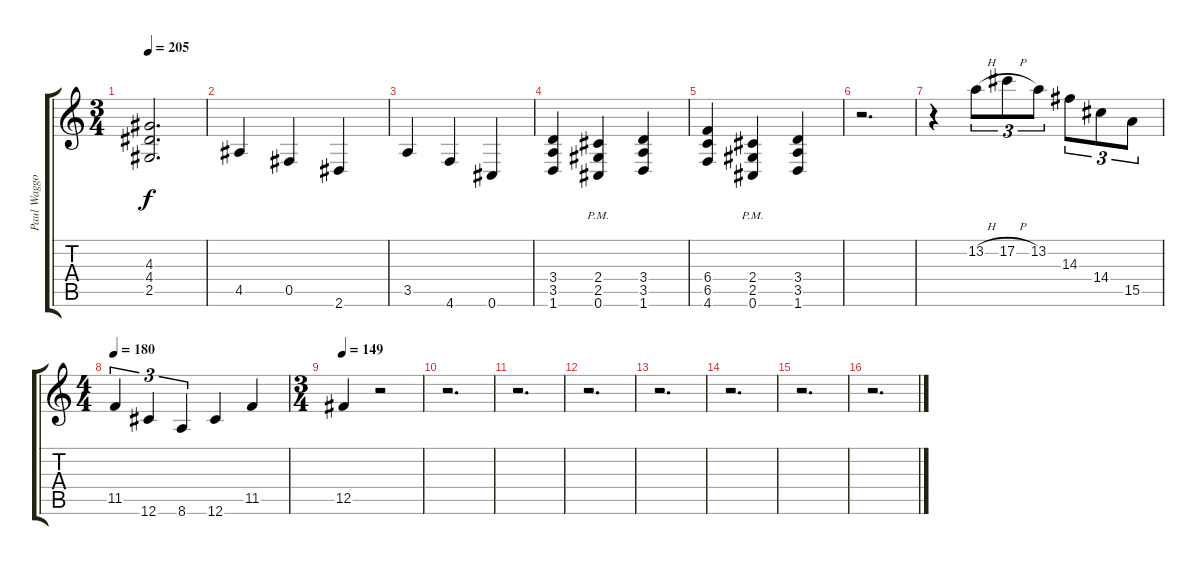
\track ("Paul Waggoner Rhythm Gtr." "Paul Waggo") {instrument distortionguitar}
\staff {score tabs}
\tuning (Db4 Ab3 E3 B2 Gb2 Db2) {hide}
\ts (3 4)
\tempo 205
\clef g2
\ks c
(4.3 4.4 2.5).2{d dy f} |
4.5.4 0.5.4 2.6.4 |
3.5.4 4.6.4 0.6.4 |
(3.4 3.5 1.6).4 (2.4{pm} 2.5{pm} 0.6{pm}).4 (3.4 3.5 1.6).4 |
(6.4 6.5 4.6).4 (2.4{pm} 2.5{pm} 0.6{pm}).4 (3.4 3.5 1.6).4 |
r.2{d} |
r.4 13.2{h}.8{tu (3 2)} 17.2{h}.8{tu (3 2)} 13.2.8{tu (3 2)} 14.3.8{tu (3 2)} 14.4.8{tu (3 2)} 15.5.8{tu (3 2)} |
\ts (4 4)
\tempo 180
11.5.4{tu (3 2)} 12.6.4{tu (3 2)} 8.6.4{tu (3 2)} 12.6.4 11.5.4 |
\ts (3 4)
\tempo 149
12.5.4 r.2 |
r.2{d} |
r.2{d} |
r.2{d} |
r.2{d} |
r.2{d} |
r.2{d} |
r.2{d}
